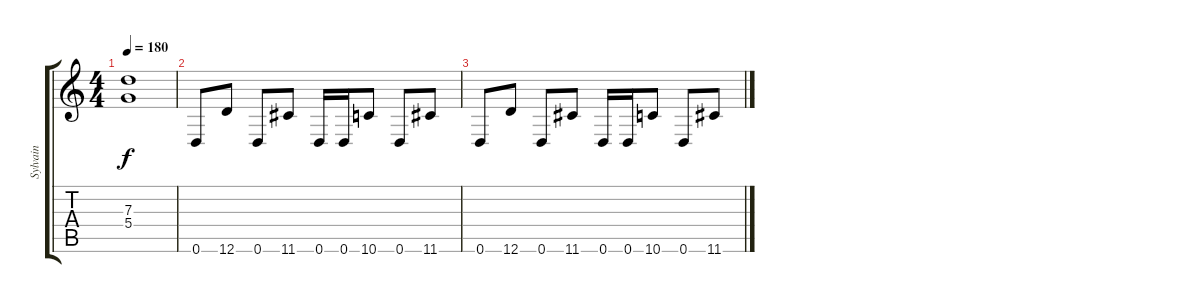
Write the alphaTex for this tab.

\track ("Sylvain" "Sylvain") {instrument distortionguitar}
\staff {score tabs}
\tuning (E4 B3 G3 D3 A2 D2) {hide}
\ts (4 4)
\tempo 180
\clef g2
\ks c
(7.3 5.4).1{dy f} |
0.6.8{volume 11} 12.6.8 0.6.8 11.6.8 0.6.16 0.6.16 10.6.8 0.6.8 11.6.8 |
0.6.8{volume 11} 12.6.8 0.6.8 11.6.8 0.6.16 0.6.16 10.6.8 0.6.8 11.6.8
